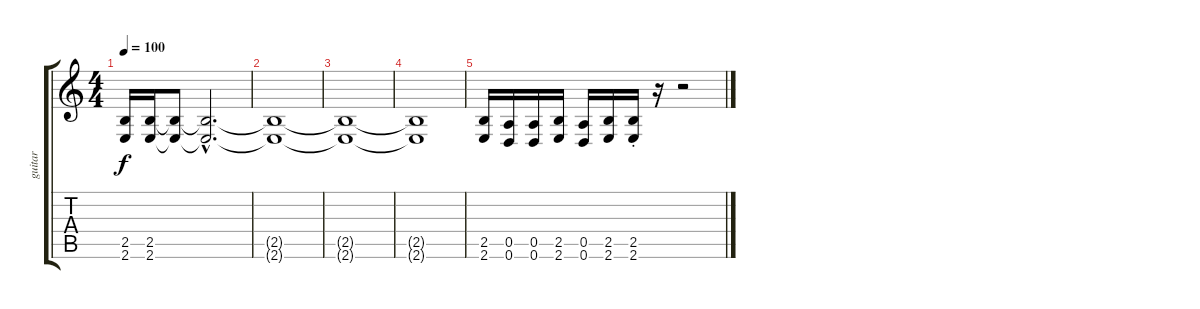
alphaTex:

\track ("guitar" "guitar") {instrument distortionguitar}
\staff {score tabs}
\tuning (E4 B3 G3 D3 A2 D2) {hide}
\ts (4 4)
\tempo 100
\clef g2
\ks c
(2.5 2.6).16{dy f} (2.5 2.6).16 (2.5{t} 2.6{t}).8 (2.5{hac t} 2.6{hac t}).2{d} |
(2.5{t} 2.6{t}).1 |
(2.5{t} 2.6{t}).1 |
(2.5{t} 2.6{t}).1 |
(2.5 2.6).16 (0.5 0.6).16 (0.5 0.6).16 (2.5 2.6).16 (0.5 0.6).16 (2.5 2.6).16 (2.5{st} 2.6{st}).16 r.16 r.2
